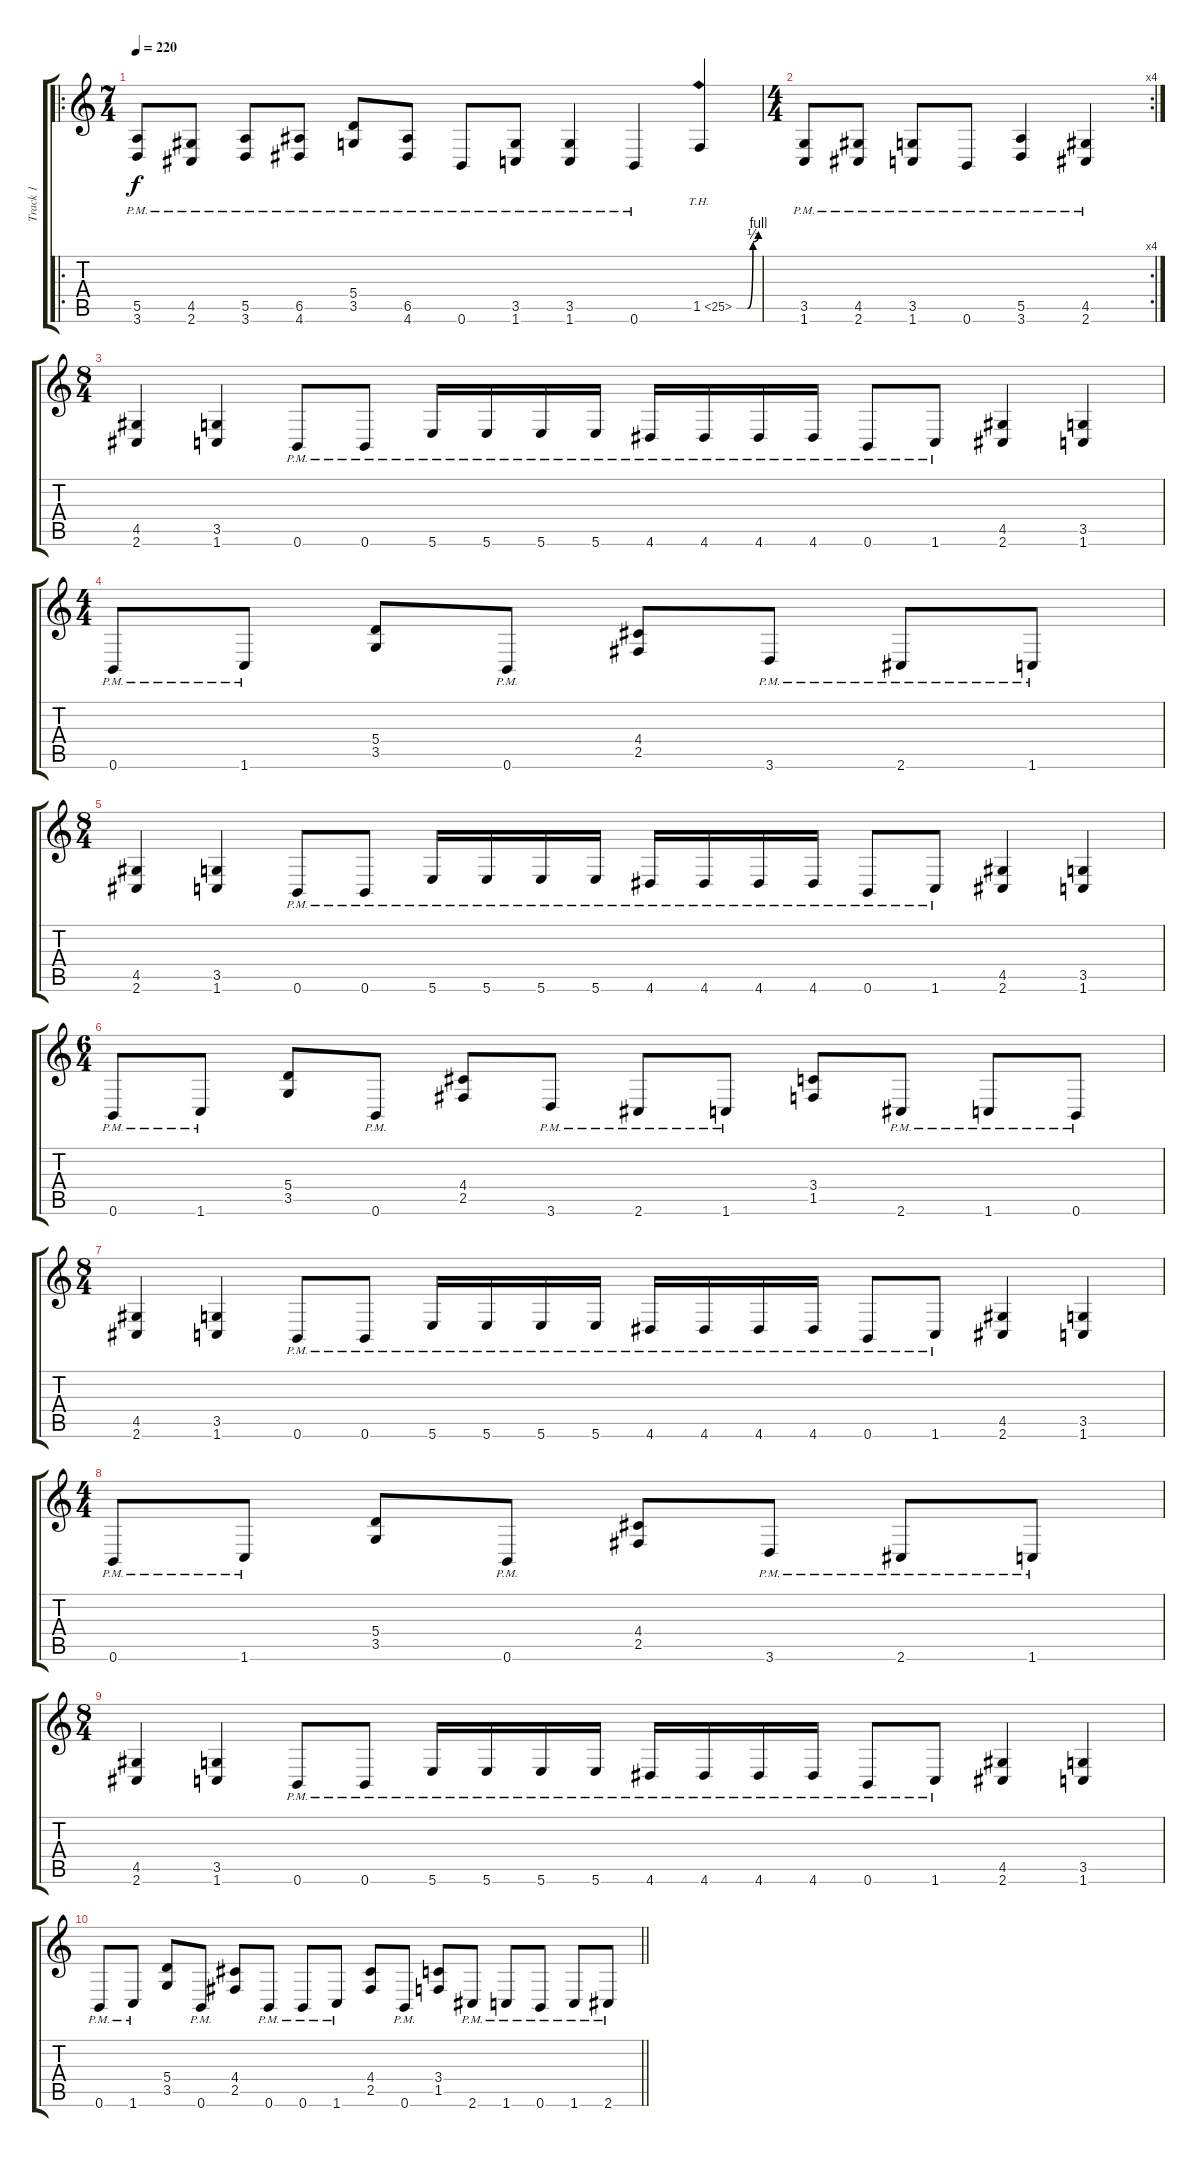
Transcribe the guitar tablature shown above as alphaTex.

\track ("Track 1" "Track 1") {instrument distortionguitar}
\staff {score tabs}
\tuning (B3 Gb3 D3 A2 E2 B1) {hide}
\ro
\ts (7 4)
\tempo 220
\clef g2
\ks c
(5.5{pm} 3.6{pm}).8{dy f} (4.5{pm} 2.6{pm}).8 (5.5{pm} 3.6{pm}).8 (6.5{pm} 4.6{pm}).8 (5.4{pm} 3.5{pm}).8 (6.5{pm} 4.6{pm}).8 0.6{pm}.8 (3.5{pm} 1.6{pm}).8 (3.5{pm} 1.6{pm}).4 0.6{pm}.4 1.5{be (custom 0 0 15 0 30 0 45 2 60 4) th 24}.4 |
\rc 4
\ts (4 4)
(3.5{pm} 1.6{pm}).8 (4.5{pm} 2.6{pm}).8 (3.5{pm} 1.6{pm}).8 0.6{pm}.8 (5.5{pm} 3.6{pm}).4 (4.5{pm} 2.6{pm}).4 |
\ts (8 4)
(4.5 2.6).4 (3.5 1.6).4 0.6{pm}.8 0.6{pm}.8 5.6{pm}.16 5.6{pm}.16 5.6{pm}.16 5.6{pm}.16 4.6{pm}.16 4.6{pm}.16 4.6{pm}.16 4.6{pm}.16 0.6{pm}.8 1.6{pm}.8 (4.5 2.6).4 (3.5 1.6).4 |
\ts (4 4)
0.6{pm}.8 1.6{pm}.8 (5.4 3.5).8 0.6{pm}.8 (4.4 2.5).8 3.6{pm}.8 2.6{pm}.8 1.6{pm}.8 |
\ts (8 4)
(4.5 2.6).4 (3.5 1.6).4 0.6{pm}.8 0.6{pm}.8 5.6{pm}.16 5.6{pm}.16 5.6{pm}.16 5.6{pm}.16 4.6{pm}.16 4.6{pm}.16 4.6{pm}.16 4.6{pm}.16 0.6{pm}.8 1.6{pm}.8 (4.5 2.6).4 (3.5 1.6).4 |
\ts (6 4)
0.6{pm}.8 1.6{pm}.8 (5.4 3.5).8 0.6{pm}.8 (4.4 2.5).8 3.6{pm}.8 2.6{pm}.8 1.6{pm}.8 (3.4 1.5).8 2.6{pm}.8 1.6{pm}.8 0.6{pm}.8 |
\ts (8 4)
(4.5 2.6).4 (3.5 1.6).4 0.6{pm}.8 0.6{pm}.8 5.6{pm}.16 5.6{pm}.16 5.6{pm}.16 5.6{pm}.16 4.6{pm}.16 4.6{pm}.16 4.6{pm}.16 4.6{pm}.16 0.6{pm}.8 1.6{pm}.8 (4.5 2.6).4 (3.5 1.6).4 |
\ts (4 4)
0.6{pm}.8 1.6{pm}.8 (5.4 3.5).8 0.6{pm}.8 (4.4 2.5).8 3.6{pm}.8 2.6{pm}.8 1.6{pm}.8 |
\ts (8 4)
(4.5 2.6).4 (3.5 1.6).4 0.6{pm}.8 0.6{pm}.8 5.6{pm}.16 5.6{pm}.16 5.6{pm}.16 5.6{pm}.16 4.6{pm}.16 4.6{pm}.16 4.6{pm}.16 4.6{pm}.16 0.6{pm}.8 1.6{pm}.8 (4.5 2.6).4 (3.5 1.6).4 |
\barLineRight lightlight
0.6{pm}.8 1.6{pm}.8 (5.4 3.5).8 0.6{pm}.8 (4.4 2.5).8 0.6{pm}.8 0.6{pm}.8 1.6{pm}.8 (4.4 2.5).8 0.6{pm}.8 (3.4 1.5).8 2.6{pm}.8 1.6{pm}.8 0.6{pm}.8 1.6{pm}.8 2.6{pm}.8
